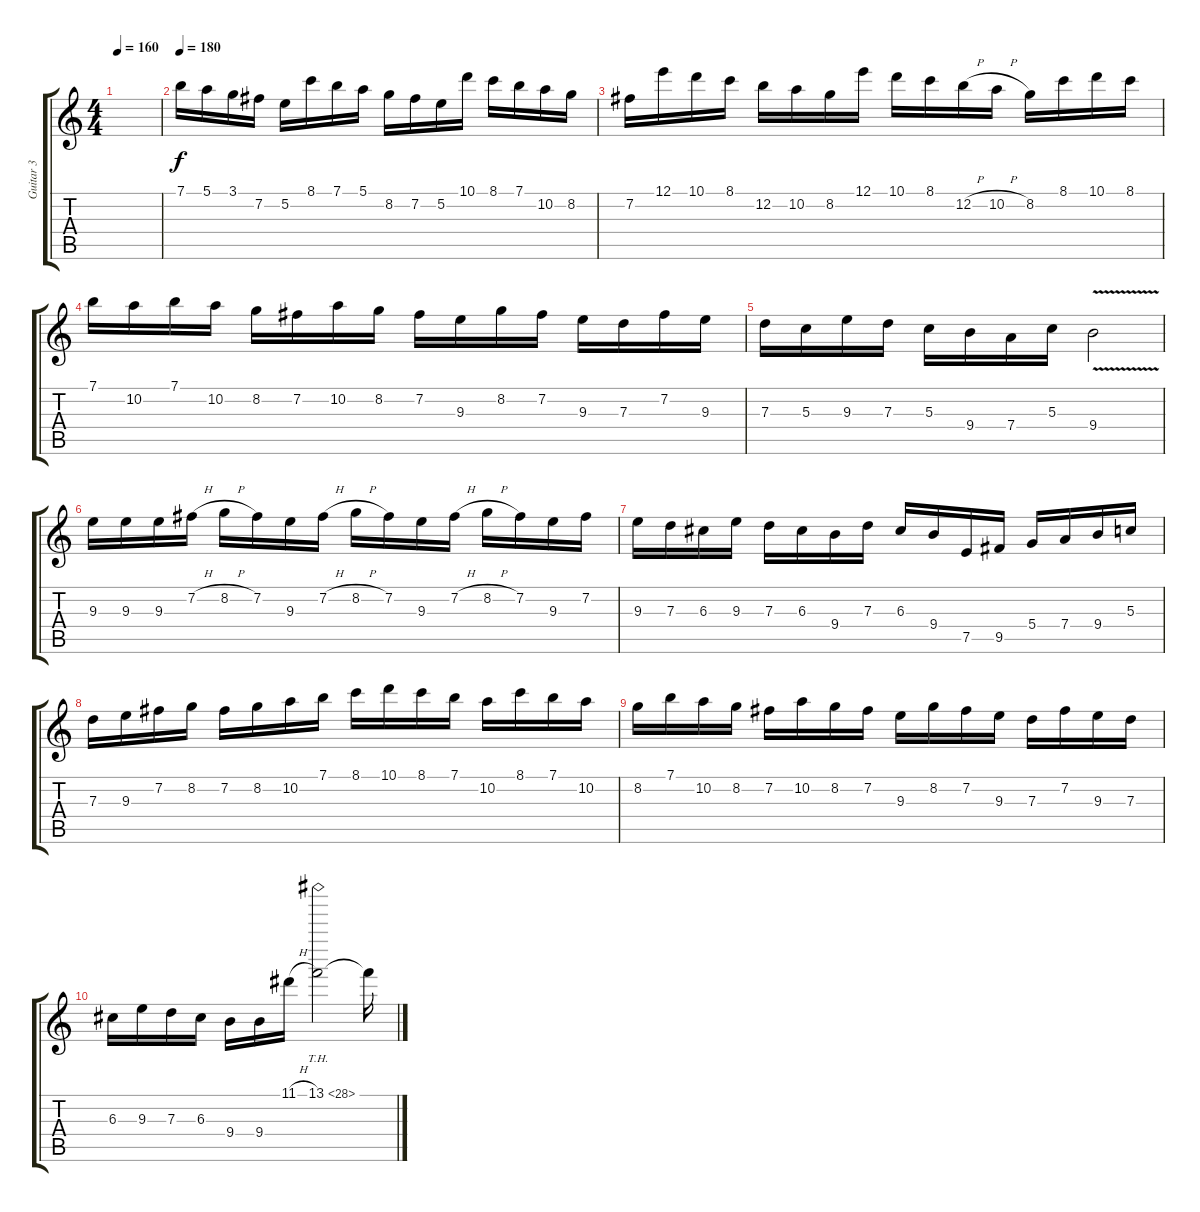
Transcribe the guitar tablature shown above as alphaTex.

\track ("Guitar 3" "Guitar 3") {instrument distortionguitar}
\staff {score tabs}
\tuning (E4 B3 G3 D3 A2 E2) {hide}
\ts (4 4)
\tempo 160
\clef g2
\ks c
|
\tempo 180
7.1.16 5.1.16 3.1.16 7.2.16 5.2.16 8.1.16 7.1.16 5.1.16 8.2.16 7.2.16 5.2.16 10.1.16 8.1.16 7.1.16 10.2.16 8.2.16 |
7.2.16 12.1.16 10.1.16 8.1.16 12.2.16 10.2.16 8.2.16 12.1.16 10.1.16 8.1.16 12.2{h}.16 10.2{h}.16 8.2.16 8.1.16 10.1.16 8.1.16 |
7.1.16 10.2.16 7.1.16 10.2.16 8.2.16 7.2.16 10.2.16 8.2.16 7.2.16 9.3.16 8.2.16 7.2.16 9.3.16 7.3.16 7.2.16 9.3.16 |
7.3.16 5.3.16 9.3.16 7.3.16 5.3.16 9.4.16 7.4.16 5.3.16 9.4{v}.2 |
9.3.16 9.3.16 9.3.16 7.2{h}.16 8.2{h}.16 7.2.16 9.3.16 7.2{h}.16 8.2{h}.16 7.2.16 9.3.16 7.2{h}.16 8.2{h}.16 7.2.16 9.3.16 7.2.16 |
9.3.16 7.3.16 6.3.16 9.3.16 7.3.16 6.3.16 9.4.16 7.3.16 6.3.16 9.4.16 7.5.16 9.5.16 5.4.16 7.4.16 9.4.16 5.3.16 |
7.3.16 9.3.16 7.2.16 8.2.16 7.2.16 8.2.16 10.2.16 7.1.16 8.1.16 10.1.16 8.1.16 7.1.16 10.2.16 8.1.16 7.1.16 10.2.16 |
8.2.16 7.1.16 10.2.16 8.2.16 7.2.16 10.2.16 8.2.16 7.2.16 9.3.16 8.2.16 7.2.16 9.3.16 7.3.16 7.2.16 9.3.16 7.3.16 |
6.3.16 9.3.16 7.3.16 6.3.16 9.4.16 9.4.16 11.1{h}.16 13.1{th 15}.2 13.1{t}.16
